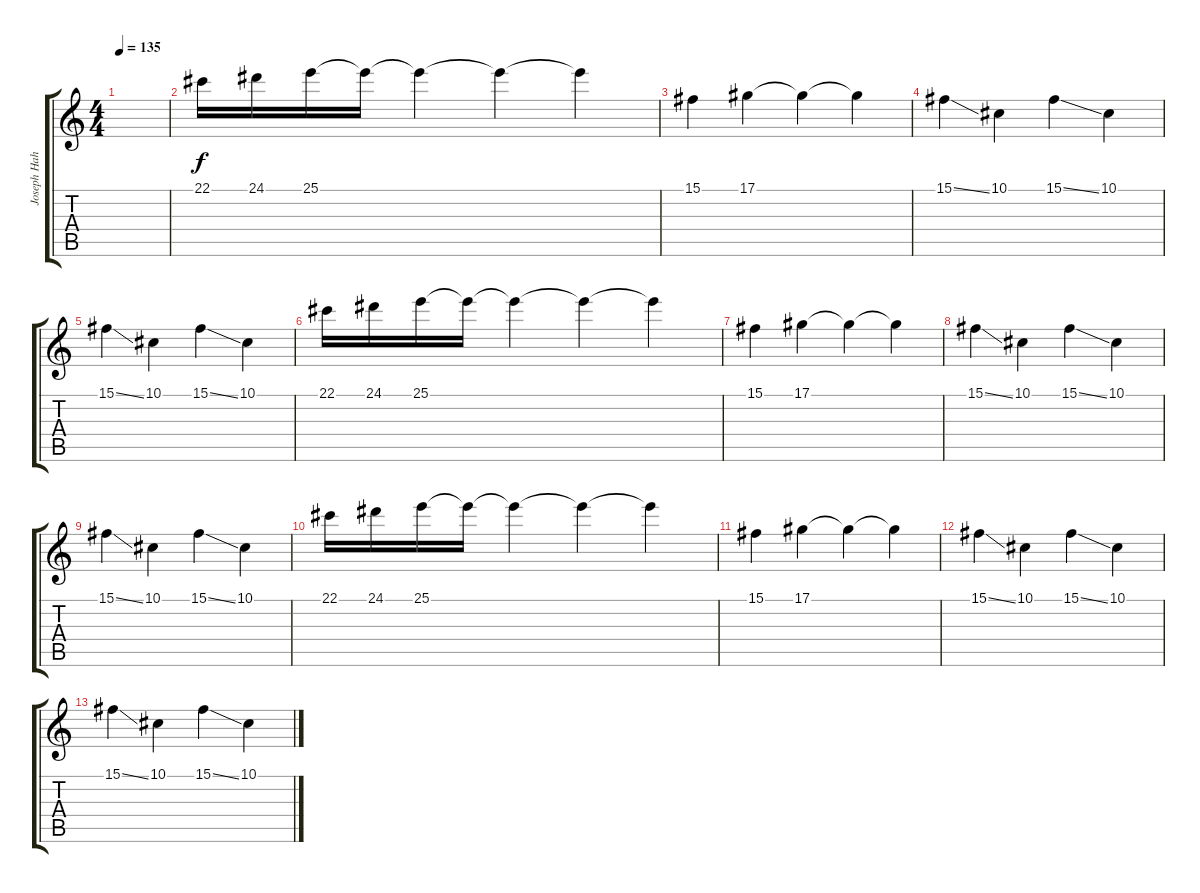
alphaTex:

\track ("Joseph Hahn (Sampler)" "Joseph Hah") {instrument stringensemble1}
\staff {score tabs}
\tuning (Eb4 Bb3 Gb3 Db3 Ab2 Db2) {hide}
\ts (4 4)
\tempo 135
\clef g2
\ks c
|
22.1.16 24.1.16 25.1.16 25.1{t}.16 25.1{t}.4 25.1{t}.4 25.1{t}.4 |
15.1.4 17.1.4 17.1{t}.4 17.1{t}.4 |
15.1{ss}.4 10.1.4 15.1{ss}.4 10.1.4 |
15.1{ss}.4 10.1.4 15.1{ss}.4 10.1.4 |
22.1.16 24.1.16 25.1.16 25.1{t}.16 25.1{t}.4 25.1{t}.4 25.1{t}.4 |
15.1.4 17.1.4 17.1{t}.4 17.1{t}.4 |
15.1{ss}.4 10.1.4 15.1{ss}.4 10.1.4 |
15.1{ss}.4 10.1.4 15.1{ss}.4 10.1.4 |
22.1.16 24.1.16 25.1.16 25.1{t}.16 25.1{t}.4 25.1{t}.4 25.1{t}.4 |
15.1.4 17.1.4 17.1{t}.4 17.1{t}.4 |
15.1{ss}.4 10.1.4 15.1{ss}.4 10.1.4 |
15.1{ss}.4 10.1.4 15.1{ss}.4 10.1.4
